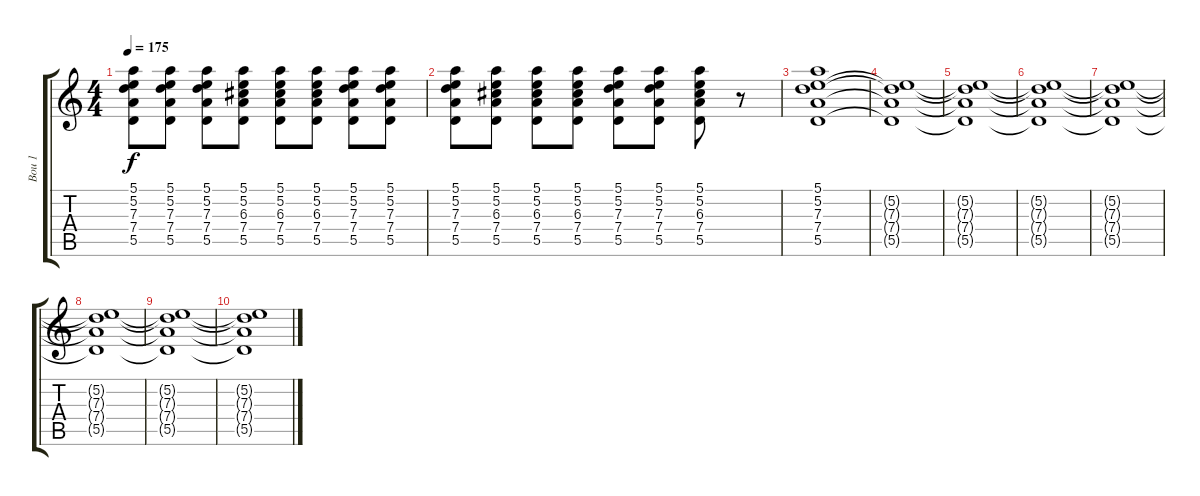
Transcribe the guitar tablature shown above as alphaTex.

\track ("Bou 1" "Bou 1") {instrument distortionguitar}
\staff {score tabs}
\tuning (E4 B3 G3 D3 A2 E2) {hide}
\ts (4 4)
\tempo 175
\clef g2
\ks c
(5.1 5.2 7.3 7.4 5.5).8{dy f} (5.1 5.2 7.3 7.4 5.5).8 (5.1 5.2 7.3 7.4 5.5).8 (5.1 5.2 6.3 7.4 5.5).8 (5.1 5.2 6.3 7.4 5.5).8 (5.1 5.2 6.3 7.4 5.5).8 (5.1 5.2 7.3 7.4 5.5).8 (5.1 5.2 7.3 7.4 5.5).8 |
(5.1 5.2 7.3 7.4 5.5).8 (5.1 5.2 6.3 7.4 5.5).8 (5.1 5.2 6.3 7.4 5.5).8 (5.1 5.2 6.3 7.4 5.5).8 (5.1 5.2 7.3 7.4 5.5).8 (5.1 5.2 7.3 7.4 5.5).8 (5.1 5.2 6.3 7.4 5.5).8 r.8{volume 13} |
(5.1 5.2 7.3 7.4 5.5).1{volume 8} |
(5.2{t} 7.3{t} 7.4{t} 5.5{t}).1 |
(5.2{t} 7.3{t} 7.4{t} 5.5{t}).1 |
(5.2{t} 7.3{t} 7.4{t} 5.5{t}).1 |
(5.2{t} 7.3{t} 7.4{t} 5.5{t}).1 |
(5.2{t} 7.3{t} 7.4{t} 5.5{t}).1{volume 4} |
(5.2{t} 7.3{t} 7.4{t} 5.5{t}).1 |
(5.2{t} 7.3{t} 7.4{t} 5.5{t}).1
